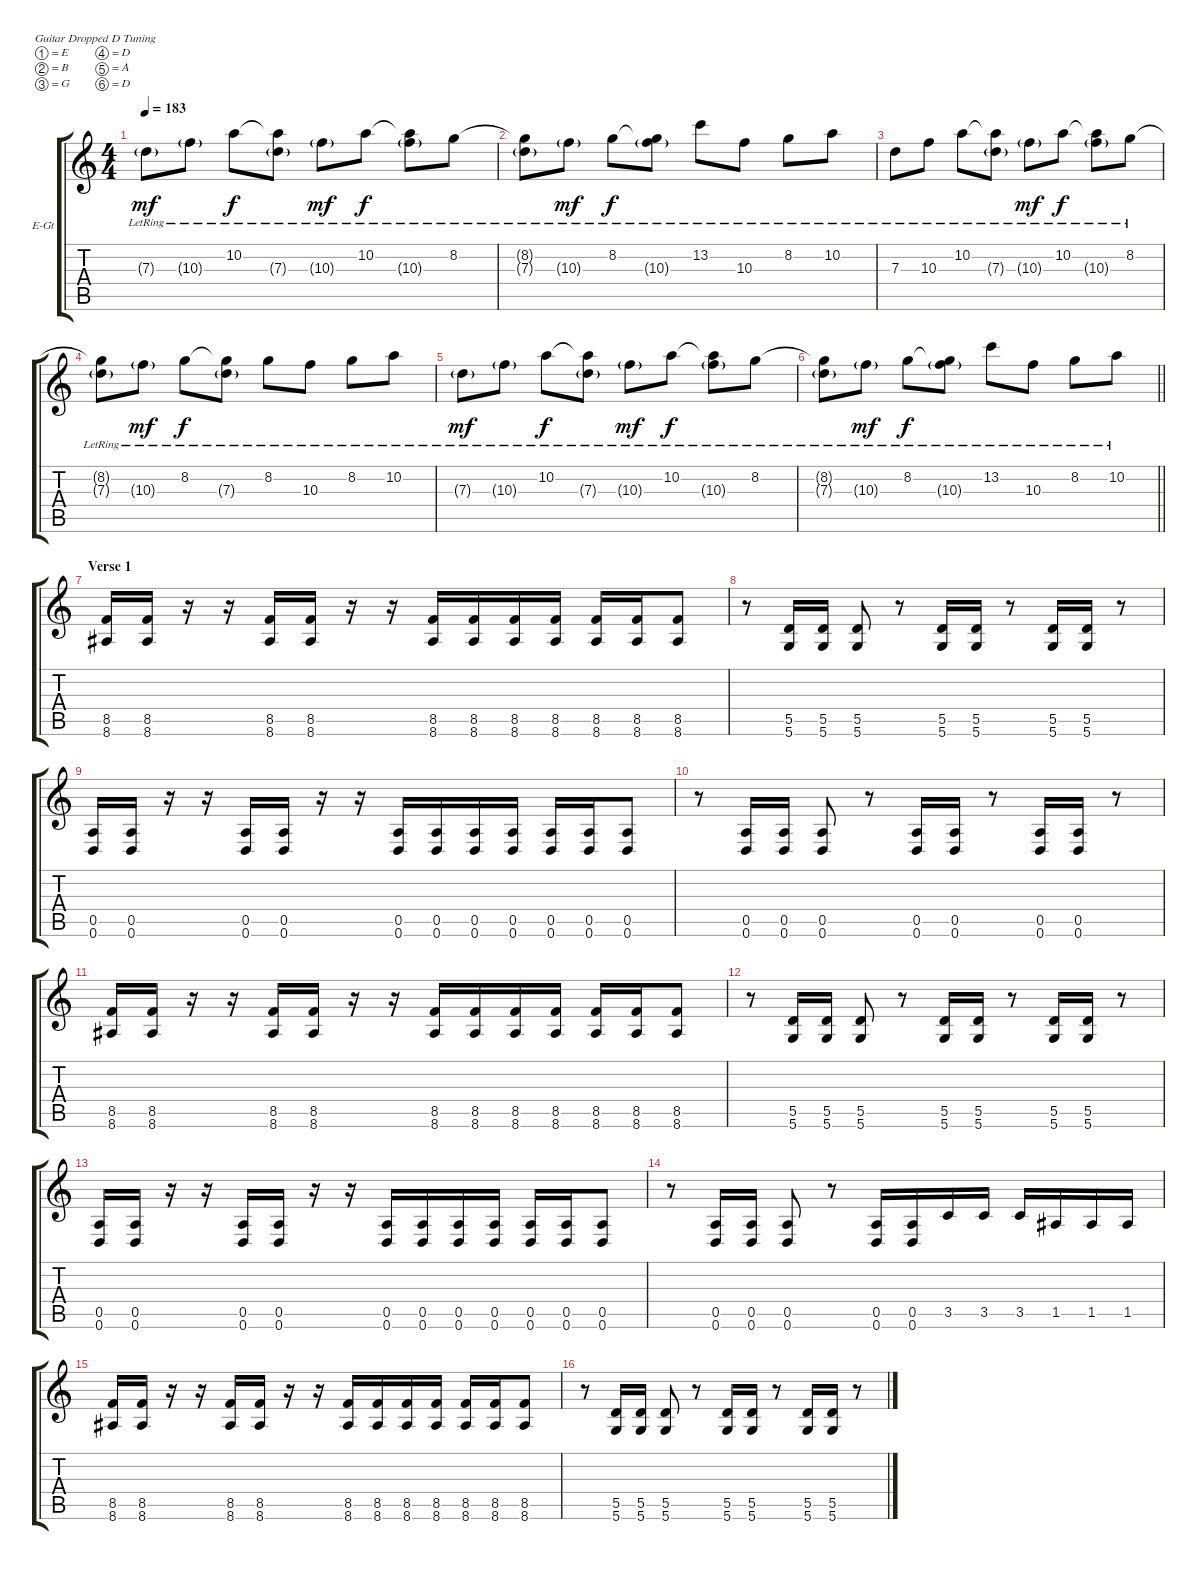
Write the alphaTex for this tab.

\bracketExtendMode groupsimilarinstruments
\firstSystemTrackNameOrientation horizontal
\otherSystemsTrackNameOrientation horizontal
\track ("Guitar 1" "E-Gt") {instrument overdrivenguitar}
\staff {score tabs}
\tuning (E4 B3 G3 D3 A2 D2)
\ts (4 4)
\tempo 183
\clef g2
\ks c
7.3{g lr}.8{dy mf} 10.3{g lr}.8 10.2{lr}.8{dy f} (10.2{lr t} 7.3{g}).8 10.3{g lr}.8{dy mf} 10.2{lr}.8{dy f} (10.2{lr t} 10.3{g}).8 8.2{lr}.8 |
(8.2{lr t} 7.3{g}).8 10.3{g lr}.8{dy mf} 8.2{lr}.8{dy f} (8.2{lr t} 10.3{g}).8 13.2{lr}.8 10.3{lr}.8 8.2{lr}.8 10.2{lr}.8 |
7.3{lr}.8 10.3{lr}.8 10.2{lr}.8 (10.2{lr t} 7.3{g}).8 10.3{g lr}.8{dy mf} 10.2{lr}.8{dy f} (10.2{lr t} 10.3{g}).8 8.2{lr}.8 |
(8.2{lr t} 7.3{g}).8 10.3{g lr}.8{dy mf} 8.2{lr}.8{dy f} (8.2{lr t} 7.3{g}).8 8.2{lr}.8 10.3{lr}.8 8.2{lr}.8 10.2{lr}.8 |
7.3{g lr}.8{dy mf} 10.3{g lr}.8 10.2{lr}.8{dy f} (10.2{lr t} 7.3{g}).8 10.3{g lr}.8{dy mf} 10.2{lr}.8{dy f} (10.2{lr t} 10.3{g}).8 8.2{lr}.8 |
\barLineRight lightlight
(8.2{lr t} 7.3{g}).8 10.3{g lr}.8{dy mf} 8.2{lr}.8{dy f} (8.2{lr t} 10.3{g}).8 13.2{lr}.8 10.3{lr}.8 8.2{lr}.8 10.2{lr}.8 |
\section ("" "Verse 1")
(8.5 8.6).16 (8.5 8.6).16 r.16 r.16 (8.5 8.6).16 (8.5 8.6).16 r.16 r.16 (8.5 8.6).16 (8.5 8.6).16 (8.5 8.6).16 (8.5 8.6).16 (8.5 8.6).16 (8.5 8.6).16 (8.5 8.6).8 |
r.8 (5.5 5.6).16 (5.5 5.6).16 (5.5 5.6).8 r.8 (5.5 5.6).16 (5.5 5.6).16 r.8 (5.5 5.6).16 (5.5 5.6).16 r.8 |
(0.5 0.6).16 (0.5 0.6).16 r.16 r.16 (0.5 0.6).16 (0.5 0.6).16 r.16 r.16 (0.5 0.6).16 (0.5 0.6).16 (0.5 0.6).16 (0.5 0.6).16 (0.5 0.6).16 (0.5 0.6).16 (0.5 0.6).8 |
r.8 (0.5 0.6).16 (0.5 0.6).16 (0.5 0.6).8 r.8 (0.5 0.6).16 (0.5 0.6).16 r.8 (0.5 0.6).16 (0.5 0.6).16 r.8 |
(8.5 8.6).16 (8.5 8.6).16 r.16 r.16 (8.5 8.6).16 (8.5 8.6).16 r.16 r.16 (8.5 8.6).16 (8.5 8.6).16 (8.5 8.6).16 (8.5 8.6).16 (8.5 8.6).16 (8.5 8.6).16 (8.5 8.6).8 |
r.8 (5.5 5.6).16 (5.5 5.6).16 (5.5 5.6).8 r.8 (5.5 5.6).16 (5.5 5.6).16 r.8 (5.5 5.6).16 (5.5 5.6).16 r.8 |
(0.5 0.6).16 (0.5 0.6).16 r.16 r.16 (0.5 0.6).16 (0.5 0.6).16 r.16 r.16 (0.5 0.6).16 (0.5 0.6).16 (0.5 0.6).16 (0.5 0.6).16 (0.5 0.6).16 (0.5 0.6).16 (0.5 0.6).8 |
r.8 (0.5 0.6).16 (0.5 0.6).16 (0.5 0.6).8 r.8 (0.5 0.6).16 (0.5 0.6).16 3.5.16 3.5.16 3.5.16 1.5.16 1.5.16 1.5.16 |
(8.5 8.6).16 (8.5 8.6).16 r.16 r.16 (8.5 8.6).16 (8.5 8.6).16 r.16 r.16 (8.5 8.6).16 (8.5 8.6).16 (8.5 8.6).16 (8.5 8.6).16 (8.5 8.6).16 (8.5 8.6).16 (8.5 8.6).8 |
r.8 (5.5 5.6).16 (5.5 5.6).16 (5.5 5.6).8 r.8 (5.5 5.6).16 (5.5 5.6).16 r.8 (5.5 5.6).16 (5.5 5.6).16 r.8
